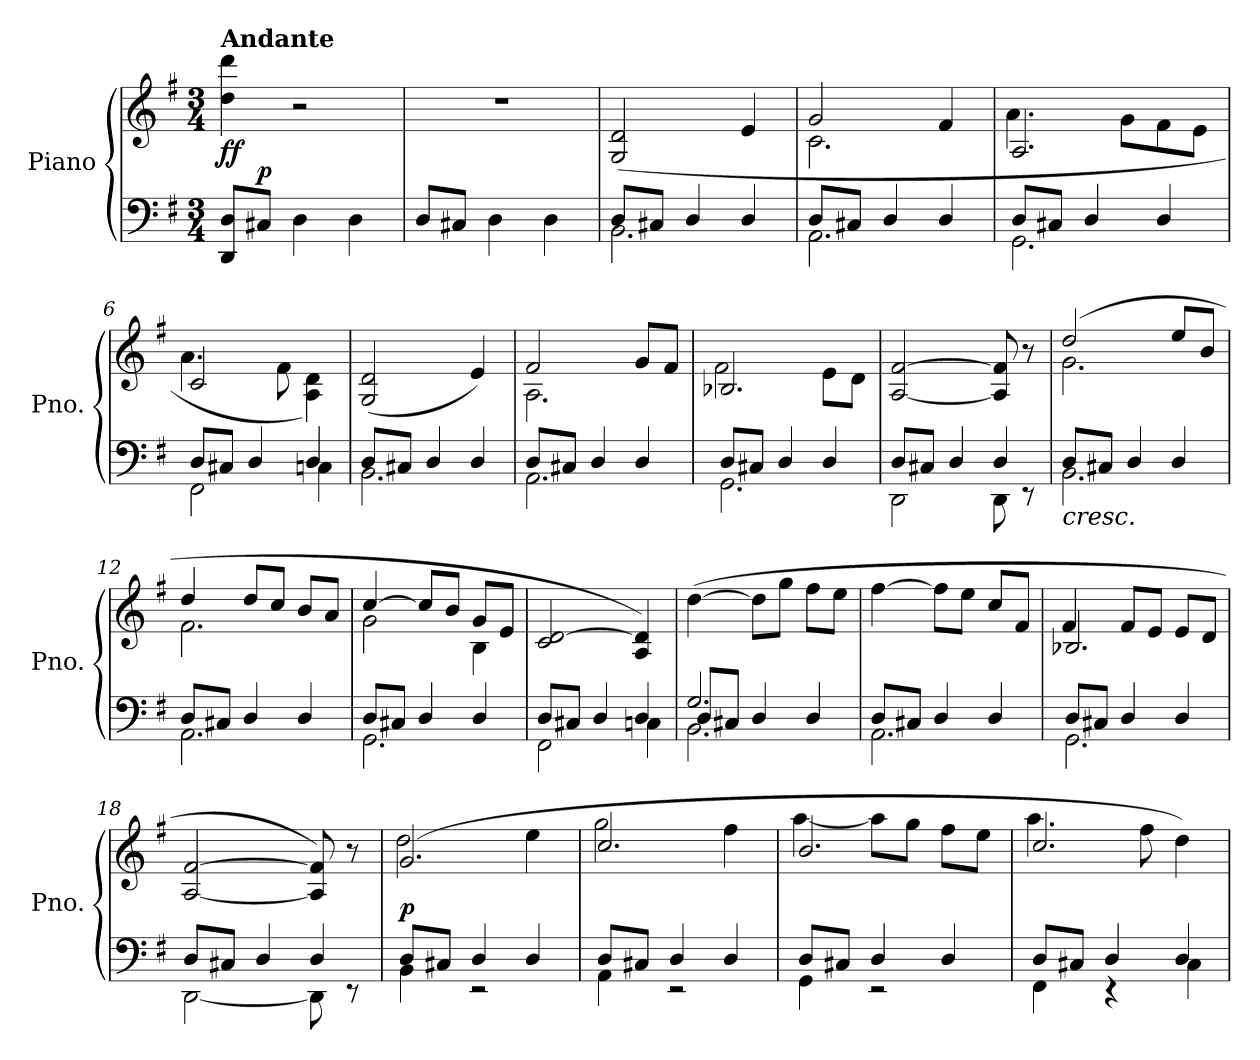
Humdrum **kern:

**kern	**kern	**dynam
*part1	*part1	*part1
*staff2	*staff1	*staff1/2
*I"Piano	*	*
*I'Pno.	*	*
*clefF4	*clefG2	*
*k[f#]	*k[f#]	*
*M3/4	*M3/4	*
*MM66	*MM66	*
=1	=1	=1
!	!LO:TX:a:B:t=Andante	!
!	!	!LO:DY:b
8DD/ 8D/L	4dd\ 4ddd\	ff
!	!	!LO:DY:a=2
8C#X/J	.	p
4D\	2r	.
4D\	.	.
=2	=2	=2
8D/L	2.r	.
8C#X/J	.	.
4D\	.	.
4D\	.	.
=3	=3	=3
*^	*	*
8D/L	2.BB\	(<2G/ 2d/	.
8C#X/J	.	.	.
4D/	.	.	.
4D/	.	4e/	.
=4	=4	=4	=4
*	*	*^	*
8D/L	2.AA\	2g/	2.c\	.
8C#X/J	.	.	.	.
4D/	.	.	.	.
4D/	.	4f#/	.	.
=5	=5	=5	=5	=5
8D/L	2.GG\	2.A/	4.a\	.
8C#X/J	.	.	.	.
4D/	.	.	.	.
.	.	.	8g\L	.
4D/	.	.	8f#\	.
.	.	.	8e\J	.
=6	=6	=6	=6	=6
8D/L	2FF#\	2c/	4.a\	.
8C#X/J	.	.	.	.
4D/	.	.	.	.
.	.	.	8f#\	.
4D/	4Cn\	4ryy	4A\ 4d\)	.
*	*	*v	*v	*
=7	=7	=7	=7
8D/L	2.BB\	(>2G/ 2d/	.
8C#X/J	.	.	.
4D/	.	.	.
4D/	.	4e/)	.
!!LO:LB:g=z
=8	=8	=8	=8
*	*	*^	*
8D/L	2.AA\	2f#/	2.A\	.
8C#X/J	.	.	.	.
4D/	.	.	.	.
4D/	.	8g/L	.	.
.	.	8f#/J	.	.
=9	=9	=9	=9	=9
8D/L	2.GG\	2.B-X/	2f#\	.
8C#X/J	.	.	.	.
4D/	.	.	.	.
4D/	.	.	8e\L	.
.	.	.	8d\J	.
*	*	*v	*v	*
=10	=10	=10	=10
8D/L	2DD\	[2A/ [2f#/	.
8C#X/J	.	.	.
4D/	.	.	.
4D/	8DD\	8A/] 8f#/]	.
.	8r	8r	.
=11	=11	=11	=11
*	*	*^	*
!LO:TX:b:i:t=cresc.	!	!	!	!
8D/L	2.BB\	(>2dd/	2.g\	.
8C#X/J	.	.	.	.
4D/	.	.	.	.
4D/	.	8ee/L	.	.
.	.	8b/J	.	.
=12	=12	=12	=12	=12
8D/L	2.AA\	4dd/	2.f#\	.
8C#X/J	.	.	.	.
4D/	.	8dd/L	.	.
.	.	8cc/J	.	.
4D/	.	8b/L	.	.
.	.	8a/J	.	.
=13	=13	=13	=13	=13
8D/L	2.GG\	[4cc/	2g\	.
8C#X/J	.	.	.	.
4D/	.	8cc/L]	.	.
.	.	8b/J	.	.
4D/	.	8g/L	4B\	.
.	.	8e/J	.	.
*	*	*v	*v	*
=14	=14	=14	=14
8D/L	2FF#\	2c/ [2d/	.
8C#X/J	.	.	.
4D/	.	.	.
4D/	4Cn\	4A/ 4d/])	.
!!LO:LB:g=z
=15	=15	=15	=15
*	*^	*	*
2.G/	2.BB\	8D/L	(>[4dd\	.
.	.	8C#X/J	.	.
.	.	4D/	8dd\L]	.
.	.	.	8gg\J	.
.	.	4D/	8ff#\L	.
.	.	.	8ee\J	.
*	*v	*v	*	*
=16	=16	=16	=16
8D/L	2.AA\	[4ff#\	.
8C#X/J	.	.	.
4D/	.	8ff#\L]	.
.	.	8ee\J	.
4D/	.	8cc/L	.
.	.	8f#/J	.
=17	=17	=17	=17
*	*	*^	*
8D/L	2.GG\	2.B-X/	4f#/	.
8C#X/J	.	.	.	.
4D/	.	.	8f#/L	.
.	.	.	8e/J	.
4D/	.	.	8e/L	.
.	.	.	8d/J	.
*	*	*v	*v	*
=18	=18	=18	=18
8D/L	[2DD\	[2A/ [2f#/	.
8C#X/J	.	.	.
4D/	.	.	.
4D/	8DD\]	8A/] 8f#/])	.
.	8r	8r	.
=19	=19	=19	=19
*	*	*^	*
!	!	!	!	!LO:DY:a=2
8D/L	4BB\	(<2.g/	2dd\	p
8C#X/J	.	.	.	.
4D/	2r	.	.	.
4D/	.	.	4ee\	.
=20	=20	=20	=20	=20
8D/L	4AA\	2.cc/	2gg\	.
8C#X/J	.	.	.	.
4D/	2r	.	.	.
4D/	.	.	4ff#\	.
=21	=21	=21	=21	=21
8D/L	4GG\	2.b/	[4aa\	.
8C#X/J	.	.	.	.
4D/	2r	.	8aa\L]	.
.	.	.	8gg\J	.
4D/	.	.	8ff#\L	.
.	.	.	8ee\J	.
!!LO:LB:g=z	!!
=22	=22	=22	=22	=22
8D/L	4FF#\	2.cc/	4.aa\	.
8C#X/J	.	.	.	.
4D/	4r	.	.	.
.	.	.	8ff#\	.
4D/	4C#\	.	4dd\)	.
*v	*v	*	*	*
*	*v	*v	*
=	=	=
*-	*-	*-
